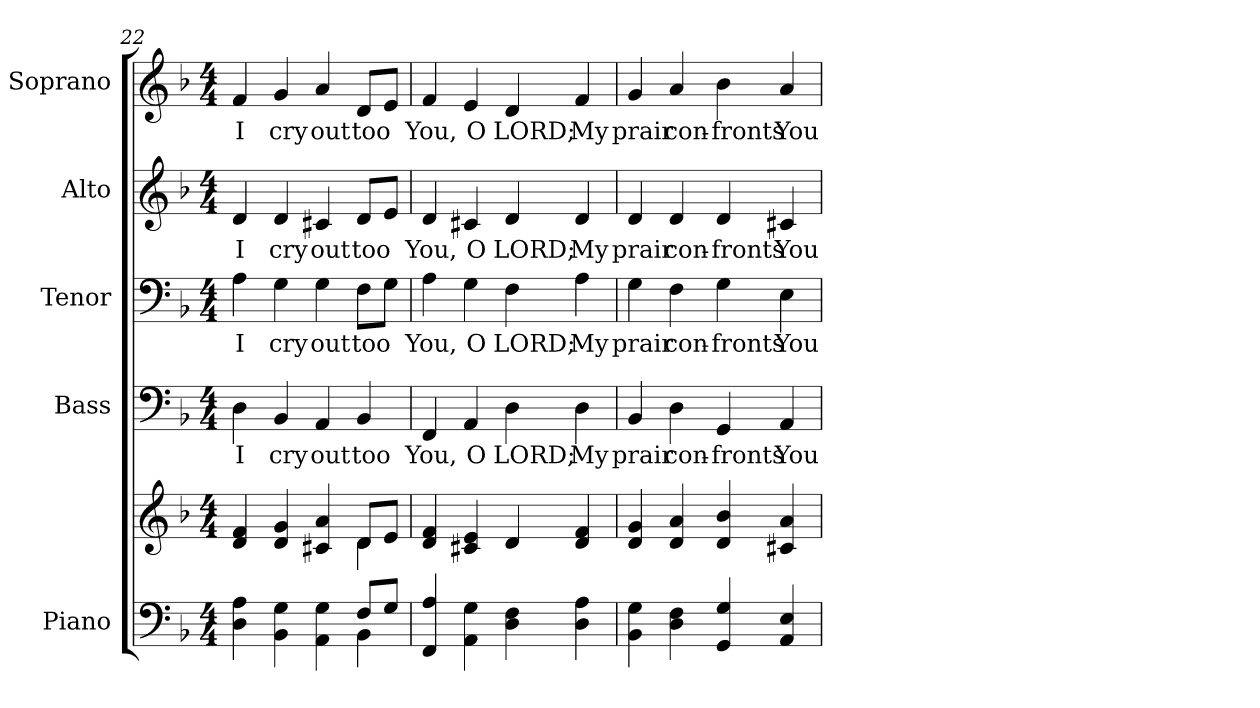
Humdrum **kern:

**kern	**kern	**kern	**text	**kern	**text	**kern	**text	**kern	**text
*part5	*part5	*part4	*part4	*part3	*part3	*part2	*part2	*part1	*part1
*staff6	*staff5	*staff4	*staff4	*staff3	*staff3	*staff2	*staff2	*staff1	*staff1
*I"Piano	*	*I"Bass	*	*I"Tenor	*	*I"Alto	*	*I"Soprano	*
*I'Pno.	*	*I'B.	*	*I'T.	*	*I'A.	*	*I'S.	*
*clefF4	*clefG2	*clefF4	*	*clefF4	*	*clefG2	*	*clefG2	*
*k[b-]	*k[b-]	*k[b-]	*	*k[b-]	*	*k[b-]	*	*k[b-]	*
*F:	*F:	*F:	*	*F:	*	*F:	*	*F:	*
*M4/4	*M4/4	*M4/4	*	*M4/4	*	*M4/4	*	*M4/4	*
=22	=22	=22	=22	=22	=22	=22	=22	=22	=22
*^	*^	*	*	*	*	*	*	*	*
!	!	!	!	!	!LO:LY:b:color=#000000	!	!	!	!	!	!
!	!	!	!	!	!	!	!LO:LY:b:color=#000000	!	!	!	!
!	!	!	!	!	!	!	!	!	!LO:LY:b:color=#000000	!	!
!	!	!	!	!	!	!	!	!	!	!	!LO:LY:b:color=#000000
4Di\ 4Ai	2ryy	4di/ 4fi	2ryy	4Di\	I	4Ai\	I	4di/	I	4fi/	I
!	!	!	!	!	!LO:LY:b:color=#000000	!	!	!	!	!	!
!	!	!	!	!	!	!	!LO:LY:b:color=#000000	!	!	!	!
!	!	!	!	!	!	!	!	!	!LO:LY:b:color=#000000	!	!
!	!	!	!	!	!	!	!	!	!	!	!LO:LY:b:color=#000000
4BB-i\ 4Gi	.	4di/ 4gi	.	4BB-i/	cry	4Gi\	cry	4di/	cry	4gi/	cry
!	!	!	!	!	!LO:LY:b:color=#000000	!	!	!	!	!	!
!	!	!	!	!	!	!	!LO:LY:b:color=#000000	!	!	!	!
!	!	!	!	!	!	!	!	!	!LO:LY:b:color=#000000	!	!
!	!	!	!	!	!	!	!	!	!	!	!LO:LY:b:color=#000000
4AAi\ 4Gi	4ryy	4c#Xi/ 4ai	4ryy	4AAi/	out	4Gi\	out	4c#Xi/	out	4ai/	out
!	!	!	!	!	!LO:LY:b:color=#000000	!	!	!	!	!	!
!	!	!	!	!	!	!	!LO:LY:b:color=#000000	!	!	!	!
!	!	!	!	!	!	!	!	!	!LO:LY:b:color=#000000	!	!
!	!	!	!	!	!	!	!	!	!	!	!LO:LY:b:color=#000000
8Fi/L	4BB-i\	8di/L	4di\	4BB-i/	too	8Fi\L	too	8di/L	too	8di/L	too
8Gi/J	.	8ei/J	.	.	.	8Gi\J	.	8ei/J	.	8ei/J	.
*v	*v	*	*	*	*	*	*	*	*	*	*
*	*v	*v	*	*	*	*	*	*	*	*
=23	=23	=23	=23	=23	=23	=23	=23	=23	=23
!	!	!	!LO:LY:b:color=#000000	!	!	!	!	!	!
!	!	!	!	!	!LO:LY:b:color=#000000	!	!	!	!
!	!	!	!	!	!	!	!LO:LY:b:color=#000000	!	!
!	!	!	!	!	!	!	!	!	!LO:LY:b:color=#000000
4FFi/ 4Ai	4di/ 4fi	4FFi/	You,	4Ai\	You,	4di/	You,	4fi/	You,
!	!	!	!LO:LY:b:color=#000000	!	!	!	!	!	!
!	!	!	!	!	!LO:LY:b:color=#000000	!	!	!	!
!	!	!	!	!	!	!	!LO:LY:b:color=#000000	!	!
!	!	!	!	!	!	!	!	!	!LO:LY:b:color=#000000
4AAi\ 4Gi	4c#Xi/ 4ei	4AAi/	O	4Gi\	O	4c#Xi/	O	4ei/	O
!	!	!	!LO:LY:b:color=#000000	!	!	!	!	!	!
!	!	!	!	!	!LO:LY:b:color=#000000	!	!	!	!
!	!	!	!	!	!	!	!LO:LY:b:color=#000000	!	!
!	!	!	!	!	!	!	!	!	!LO:LY:b:color=#000000
4Di\ 4Fi	4di/	4Di\	LORD;	4Fi\	LORD;	4di/	LORD;	4di/	LORD;
!	!	!	!LO:LY:b:color=#000000	!	!	!	!	!	!
!	!	!	!	!	!LO:LY:b:color=#000000	!	!	!	!
!	!	!	!	!	!	!	!LO:LY:b:color=#000000	!	!
!	!	!	!	!	!	!	!	!	!LO:LY:b:color=#000000
4Di\ 4Ai	4di/ 4fi	4Di\	My	4Ai\	My	4di/	My	4fi/	My
=24	=24	=24	=24	=24	=24	=24	=24	=24	=24
!	!	!	!LO:LY:b:color=#000000	!	!	!	!	!	!
!	!	!	!	!	!LO:LY:b:color=#000000	!	!	!	!
!	!	!	!	!	!	!	!LO:LY:b:color=#000000	!	!
!	!	!	!	!	!	!	!	!	!LO:LY:b:color=#000000
4BB-i\ 4Gi	4di/ 4gi	4BB-i/	prair	4Gi\	prair	4di/	prair	4gi/	prair
!	!	!	!LO:LY:b:color=#000000	!	!	!	!	!	!
!	!	!	!	!	!LO:LY:b:color=#000000	!	!	!	!
!	!	!	!	!	!	!	!LO:LY:b:color=#000000	!	!
!	!	!	!	!	!	!	!	!	!LO:LY:b:color=#000000
4Di\ 4Fi	4di/ 4ai	4Di\	con-	4Fi\	con-	4di/	con-	4ai/	con-
!	!	!	!LO:LY:b:color=#000000	!	!	!	!	!	!
!	!	!	!	!	!LO:LY:b:color=#000000	!	!	!	!
!	!	!	!	!	!	!	!LO:LY:b:color=#000000	!	!
!	!	!	!	!	!	!	!	!	!LO:LY:b:color=#000000
4GGi/ 4Gi	4di/ 4b-i	4GGi/	-fronts	4Gi\	-fronts	4di/	-fronts	4b-i\	-fronts
!	!	!	!LO:LY:b:color=#000000	!	!	!	!	!	!
!	!	!	!	!	!LO:LY:b:color=#000000	!	!	!	!
!	!	!	!	!	!	!	!LO:LY:b:color=#000000	!	!
!	!	!	!	!	!	!	!	!	!LO:LY:b:color=#000000
4AAi/ 4Ei	4c#Xi/ 4ai	4AAi/	You	4Ei\	You	4c#Xi/	You	4ai/	You
=	=	=	=	=	=	=	=	=	=
*-	*-	*-	*-	*-	*-	*-	*-	*-	*-
